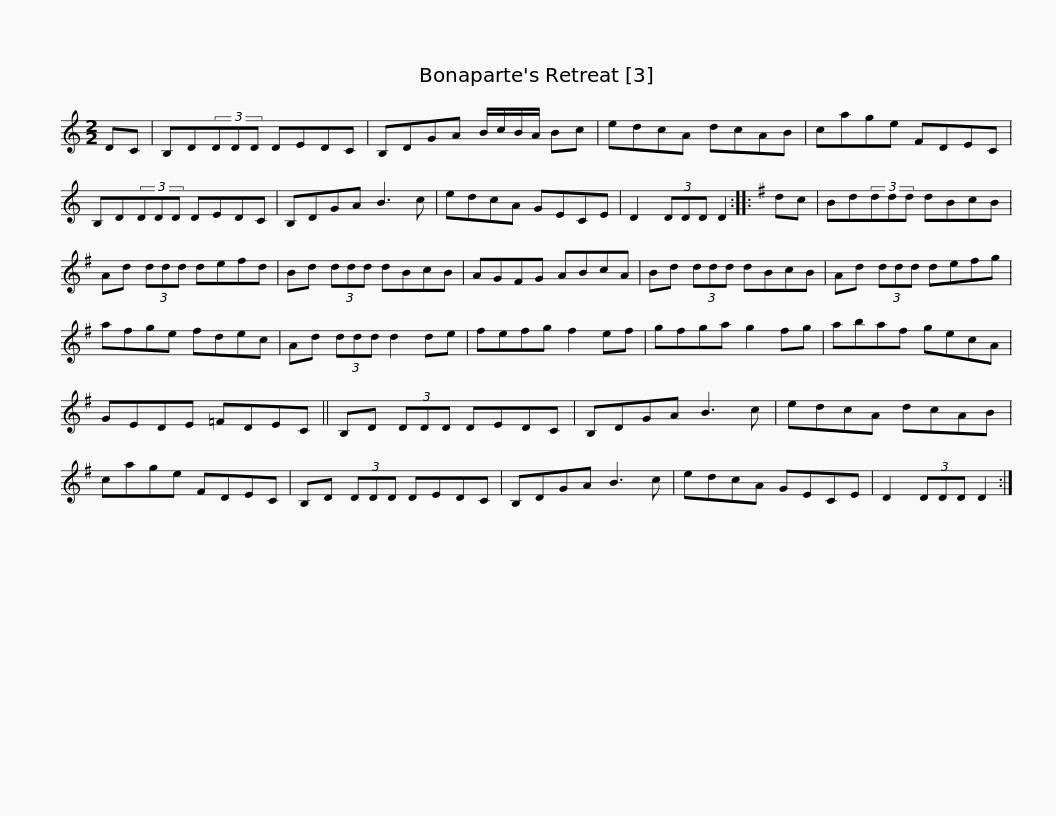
X:1
L:1/8
M:2/2
I:linebreak $
K:C
V:1 treble
V:1
 DC | B,D(3DDD DEDC | B,DGA B/c/B/A/ Bc | edcA dcAB | cage FDEC |$ %5
 B,D(3DDD DEDC | B,DGA B3 c | edcA GECE | D2 (3DDD D2 ::[K:G] dc | %10
 Bd(3ddd dBcB |$ Ad (3ddd defd | Bd (3ddd dBcB | AGFG ABcA | Bd (3ddd dBcB | %15
 Ad (3ddd defg |$ afge fdec | Ad (3ddd d2 de | fefg f2 ef | gfga g2 fg | %20
 abaf gecA |$ GEDE =FDEC || B,D (3DDD DEDC | B,DGA B3 c | edcA dcAB | %25
 cage FDEC |$ B,D (3DDD DEDC | B,DGA B3 c | edcA GECE | D2 (3DDD D2 :| %30
